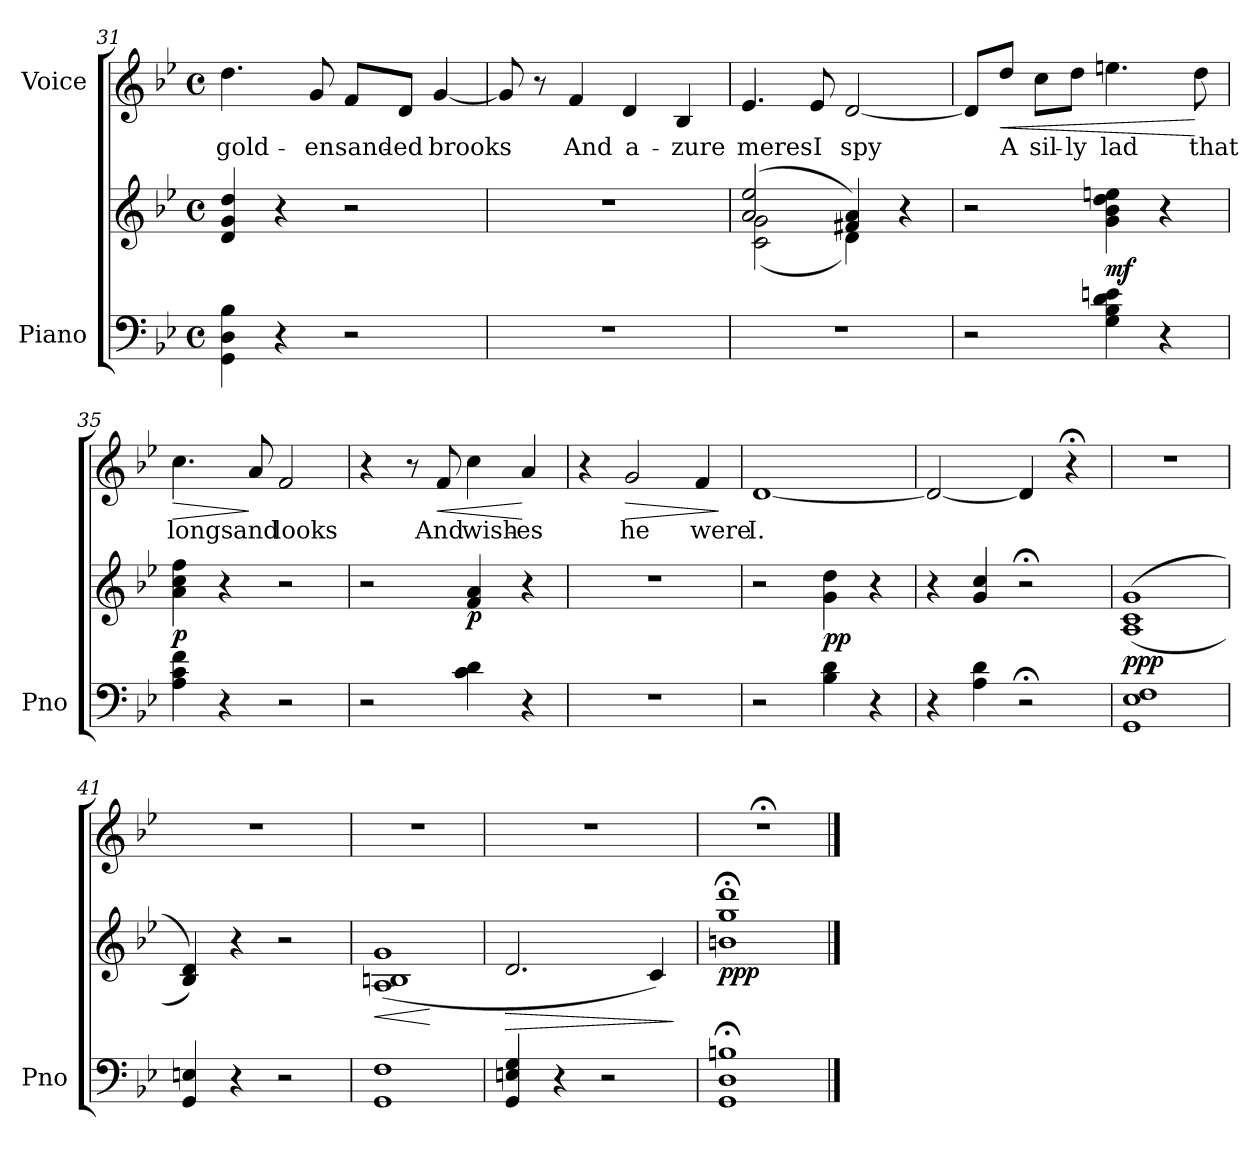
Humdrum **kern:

**kern	**kern	**dynam	**kern	**text	**dynam
*part2	*part2	*part2	*part1	*part1	*part1
*staff3	*staff2	*staff2/3	*staff1	*staff1	*staff1
*I"Piano	*	*	*I"Voice	*	*
*I'Pno	*	*	*	*	*
*clefF4	*clefG2	*	*clefG2	*	*
*k[b-e-]	*k[b-e-]	*	*k[b-e-]	*	*
*M4/4	*M4/4	*	*M4/4	*	*
*met(c)	*met(c)	*	*met(c)	*	*
=31	=31	=31	=31	=31	=31
!	!	!	!	!LO:LY:b	!
4GG\ 4D\ 4B-\	4d/ 4g/ 4dd/	.	4.dd\	gold-	.
4r	4r	.	.	.	.
!	!	!	!	!LO:LY:b	!
.	.	.	8g/	-en	.
!	!	!	!	!LO:LY:b	!
2r	2r	.	8f/L	sand-	.
!	!	!	!	!LO:LY:b	!
.	.	.	8d/J	-ed	.
!	!	!	!	!LO:LY:b	!
.	.	.	[4g/	brooks	.
=32	=32	=32	=32	=32	=32
1r	1r	.	8g/]	.	.
.	.	.	8r	.	.
!	!	!	!	!LO:LY:b	!
.	.	.	4f/	And	.
!	!	!	!	!LO:LY:b	!
.	.	.	4d/	a-	.
!	!	!	!	!LO:LY:b	!
.	.	.	4B-/	-zure	.
=33	=33	=33	=33	=33	=33
*	*^	*	*	*	*
!	!	!	!	!	!LO:LY:b	!
1r	(2a/ 2ee-/	(2c\ 2g\	.	4.e-/	meres	.
!	!	!	!	!	!LO:LY:b	!
.	.	.	.	8e-/	I	.
!	!	!	!	!	!LO:LY:b	!
.	4f#X/ 4a/)	4d\)	.	[2d/	spy	.
.	4r	4ryy	.	.	.	.
*	*v	*v	*	*	*	*
!!LO:LB:g=z
=34	=34	=34	=34	=34	=34
2r	2r	.	8d/L]	.	.
!	!	!	!	!LO:LY:b	!LO:HP:b
.	.	.	8dd/J	A	<
!	!	!	!	!LO:LY:b	!
.	.	.	8cc\L	sil-	.
!	!	!	!	!LO:LY:b	!
.	.	.	8dd\J	-ly	.
!	!	!LO:DY:b	!	!LO:LY:b	!
4G\ 4B-\ 4d\ 4en\	4g\ 4b-\ 4dd\ 4een\	mf	4.een\	lad	.
4r	4r	.	.	.	.
!	!	!	!	!LO:LY:b	!
.	.	.	8dd\	that	[
=35	=35	=35	=35	=35	=35
!	!	!LO:DY:b	!	!LO:LY:b	!LO:HP:b
4A\ 4c\ 4f\	4a\ 4cc\ 4ff\	p	4.cc\	longs	>
4r	4r	.	.	.	.
!	!	!	!	!LO:LY:b	!
.	.	.	8a/	and	]
!	!	!	!	!LO:LY:b	!
2r	2r	.	2f/	looks	.
=36	=36	=36	=36	=36	=36
2r	2r	.	4r	.	.
.	.	.	8r	.	.
!	!	!	!	!LO:LY:b	!LO:HP:b
.	.	.	8f/	And	<
!	!	!LO:DY:b	!	!LO:LY:b	!
4c\ 4d\	4f/ 4a/	p	4cc\	wish-	.
!	!	!	!	!LO:LY:b	!
4r	4r	.	4a/	-es	[
=37	=37	=37	=37	=37	=37
1r	1r	.	4r	.	.
!	!	!	!	!LO:LY:b	!LO:HP:b
.	.	.	2g/	he	>
!	!	!	!	!LO:LY:b	!
.	.	.	4f/	were	.
.	.	.	.	.	]
!!LO:LB:g=z
=38	=38	=38	=38	=38	=38
!	!	!	!	!LO:LY:b	!
*	*	*	*^	*	*
2r	2r	.	[1d	2ryy	I.	.
!	!	!LO:DY:b	!	!	!	!
4B-\ 4d\	4g\ 4dd\	pp	.	2ryy	.	.
4r	4r	.	.	.	.	.
*	*	*	*v	*v	*	*
=39	=39	=39	=39	=39	=39
4r	4r	.	2d/_	.	.
4A\ 4d\	4g/ 4cc/	.	.	.	.
2r;<	2r;<	.	4d/]	.	.
.	.	.	4r;<	.	.
=40	=40	=40	=40	=40	=40
!	!	!LO:DY:b	!	!	!
1GG 1E- 1F	((>1A 1c 1g	ppp	1r	.	.
=41	=41	=41	=41	=41	=41
4GG/ 4En/	4B-/ 4d/))	.	1r	.	.
4r	4r	.	.	.	.
2r	2r	.	.	.	.
=42	=42	=42	=42	=42	=42
!	!	!LO:HP:b	!	!	!
1GG 1F	(>1A 1Bn 1g	<	1r	.	.
.	.	[	.	.	.
=43	=43	=43	=43	=43	=43
!	!	!LO:HP:b	!	!	!
4GG/ 4En/ 4G/	2.d/	>	1r	.	.
4r	.	.	.	.	.
2r	.	.	.	.	.
.	4c/)	.	.	.	.
.	.	]	.	.	.
=44	=44	=44	=44	=44	=44
!	!	!LO:DY:b	!	!	!
1GG; 1D; 1Bn;	1bn;< 1gg;< 1ddd;<	ppp	1r;<	.	.
==	==	==	==	==	==
*-	*-	*-	*-	*-	*-
